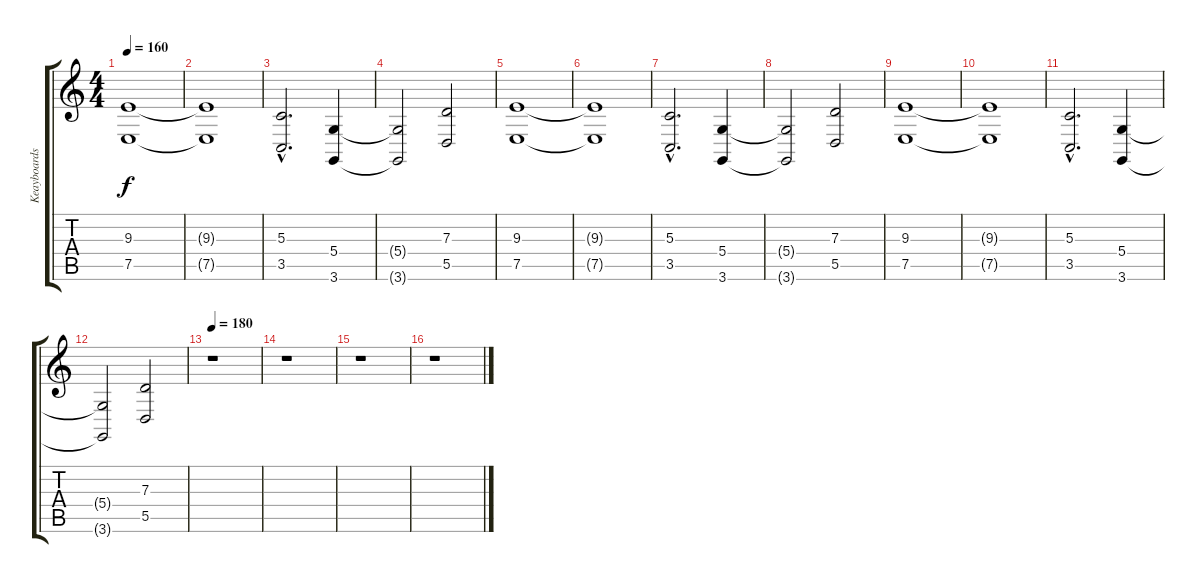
\track ("Keayboards" "Keayboards") {instrument stringensemble1}
\staff {score tabs}
\tuning (E4 B3 G3 D3 A2 E2) {hide}
\ts (4 4)
\tempo 160
\clef g2
\ks c
(9.3 7.5).1{dy f instrument pad8sweep} |
(9.3{t} 7.5{t}).1 |
(5.3{hac} 3.5{hac}).2{d} (5.4 3.6).4 |
(5.4{t} 3.6{t}).2 (7.3 5.5).2 |
(9.3 7.5).1{instrument pad8sweep} |
(9.3{t} 7.5{t}).1 |
(5.3{hac} 3.5{hac}).2{d} (5.4 3.6).4 |
(5.4{t} 3.6{t}).2 (7.3 5.5).2 |
(9.3 7.5).1{instrument pad8sweep} |
(9.3{t} 7.5{t}).1 |
(5.3{hac} 3.5{hac}).2{d} (5.4 3.6).4 |
(5.4{t} 3.6{t}).2 (7.3 5.5).2 |
\tempo 180
r.1 |
r.1 |
r.1 |
r.1
